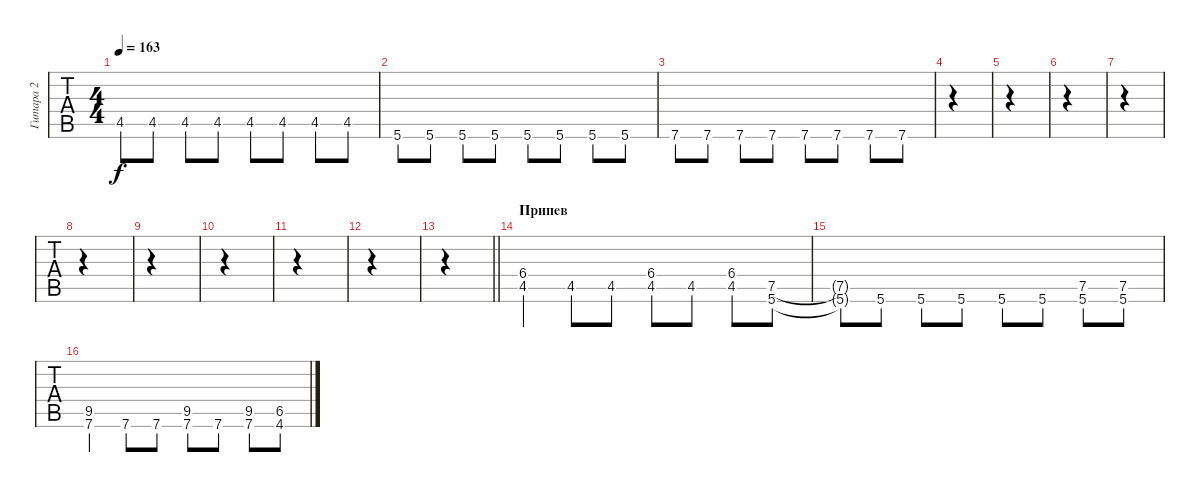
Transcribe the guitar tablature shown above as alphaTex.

\track ("Гитара 2" "Гитара 2") {instrument distortionguitar}
\staff {tabs}
\tuning (E4 B3 G3 D3 A2 E2) {hide}
\ts (4 4)
\tempo 163
\clef g2
\ks c
4.5.8{dy f} 4.5.8 4.5.8 4.5.8 4.5.8 4.5.8 4.5.8 4.5.8 |
5.6.8 5.6.8 5.6.8 5.6.8 5.6.8 5.6.8 5.6.8 5.6.8 |
7.6.8 7.6.8 7.6.8 7.6.8 7.6.8 7.6.8 7.6.8 7.6.8 |
|
|
|
|
|
|
|
|
|
\barLineRight lightlight
|
\section ("" "Припев")
(6.4 4.5).4 4.5.8 4.5.8 (6.4 4.5).8 4.5.8 (6.4 4.5).8 (7.5 5.6).8 |
(7.5{t} 5.6{t}).8 5.6.8 5.6.8 5.6.8 5.6.8 5.6.8 (7.5 5.6).8 (7.5 5.6).8 |
(9.5 7.6).4 7.6.8 7.6.8 (9.5 7.6).8 7.6.8 (9.5 7.6).8 (6.5 4.6).8
